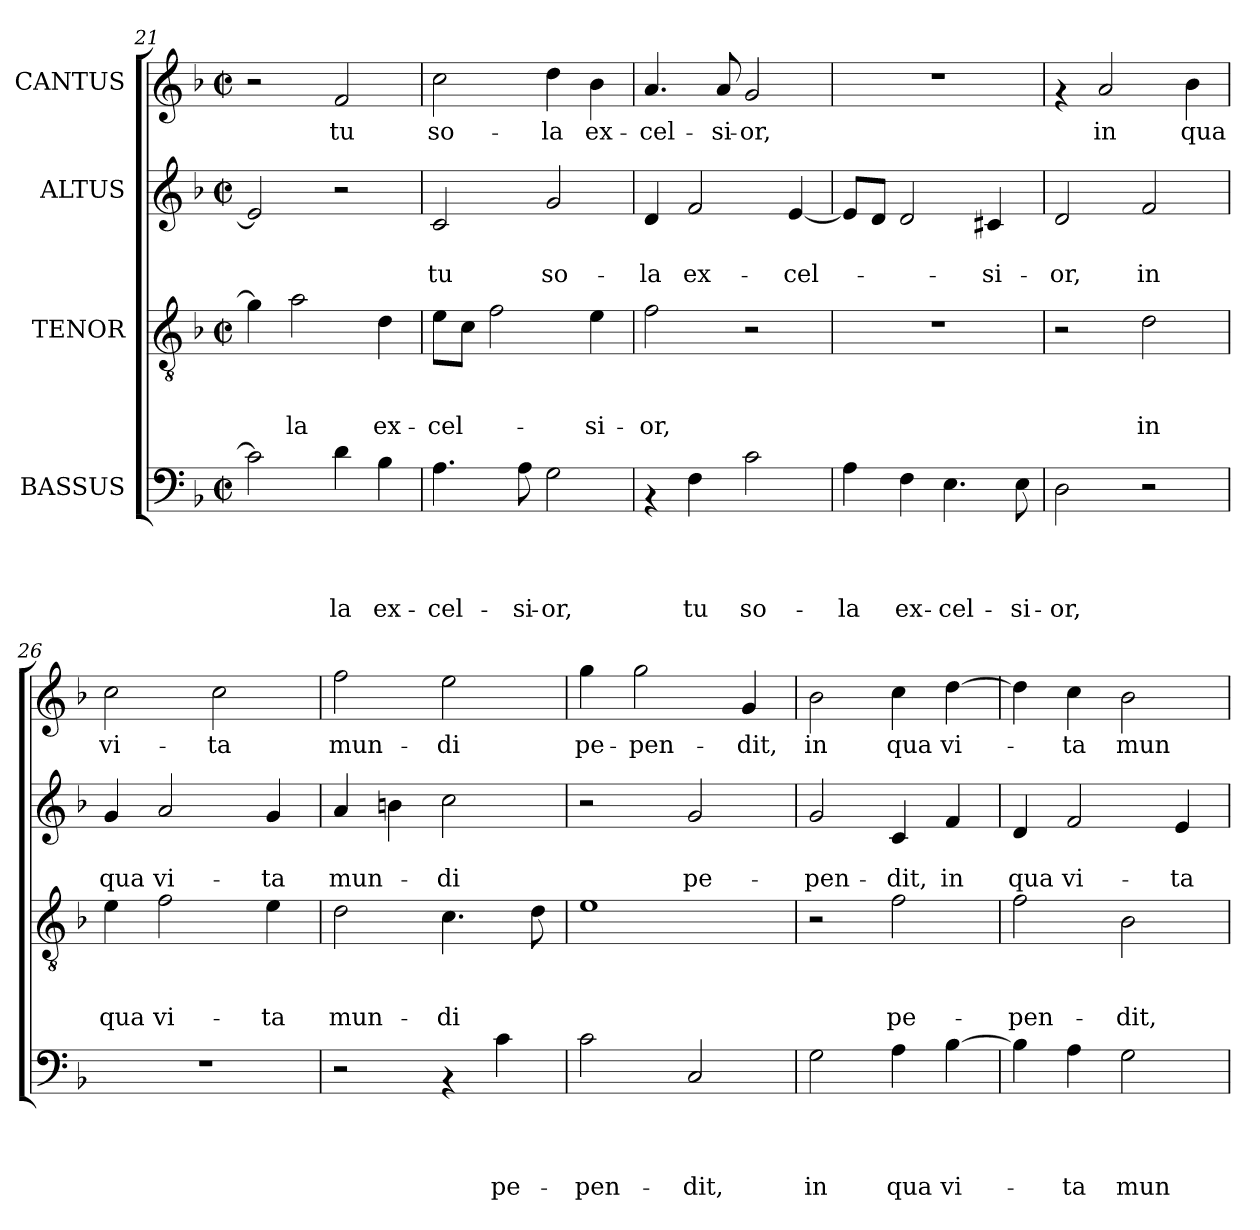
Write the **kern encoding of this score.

**kern	**text	**text	**text	**text	**kern	**text	**text	**text	**kern	**text	**text	**kern	**text
*part4	*part4	*part4	*part4	*part4	*part3	*part3	*part3	*part3	*part2	*part2	*part2	*part1	*part1
*staff4	*staff4	*staff4	*staff4	*staff4	*staff3	*staff3	*staff3	*staff3	*staff2	*staff2	*staff2	*staff1	*staff1
*I"BASSUS	*	*	*	*	*I"TENOR	*	*	*	*I"ALTUS	*	*	*I"CANTUS	*
*clefF4	*	*	*	*	*clefGv2	*	*	*	*clefG2	*	*	*clefG2	*
*k[b-]	*	*	*	*	*k[b-]	*	*	*	*k[b-]	*	*	*k[b-]	*
*F:	*	*	*	*	*F:	*	*	*	*F:	*	*	*F:	*
*M2/2	*	*	*	*	*M2/2	*	*	*	*M2/2	*	*	*M2/2	*
*met(c|)	*	*	*	*	*met(c|)	*	*	*	*met(c|)	*	*	*met(c|)	*
=21	=21	=21	=21	=21	=21	=21	=21	=21	=21	=21	=21	=21	=21
2c\]	.	.	.	.	4g\]	.	.	.	2e/]	.	.	2r	.
!	!	!	!	!	!	!	!	!LO:LY:b	!	!	!	!	!
.	.	.	.	.	2a\	.	.	-la	.	.	.	.	.
!	!	!	!	!LO:LY:b	!	!	!	!	!	!	!	!	!LO:LY:b
4d\	.	.	.	-la	.	.	.	.	2r	.	.	2f/	tu
!	!	!	!	!LO:LY:b	!	!	!	!LO:LY:b	!	!	!	!	!
4B-\	.	.	.	ex-	4d\	.	.	ex-	.	.	.	.	.
=22	=22	=22	=22	=22	=22	=22	=22	=22	=22	=22	=22	=22	=22
!	!	!	!	!LO:LY:b	!	!	!	!LO:LY:b	!	!	!LO:LY:b	!	!LO:LY:b
4.A\	.	.	.	-cel-	8e\L	.	.	-cel-	2c/	.	tu	2cc\	so-
.	.	.	.	.	8c\J	.	.	.	.	.	.	.	.
.	.	.	.	.	2f\	.	.	.	.	.	.	.	.
!	!	!	!	!LO:LY:b	!	!	!	!	!	!	!	!	!
8A\	.	.	.	-si-	.	.	.	.	.	.	.	.	.
!	!	!	!	!LO:LY:b	!	!	!	!	!	!	!LO:LY:b	!	!LO:LY:b
2G\	.	.	.	-or,	.	.	.	.	2g/	.	so-	4dd\	-la
!	!	!	!	!	!	!	!	!LO:LY:b	!	!	!	!	!LO:LY:b
.	.	.	.	.	4e\	.	.	-si-	.	.	.	4b-\	ex-
=23	=23	=23	=23	=23	=23	=23	=23	=23	=23	=23	=23	=23	=23
!	!	!	!	!	!	!	!	!LO:LY:b	!	!	!LO:LY:b	!	!LO:LY:b
4rAA	.	.	.	.	2f\	.	.	-or,	4d/	.	-la	4.a/	-cel-
!	!	!	!	!LO:LY:b	!	!	!	!	!	!	!LO:LY:b	!	!
4F\	.	.	.	tu	.	.	.	.	2f/	.	ex-	.	.
!	!	!	!	!	!	!	!	!	!	!	!	!	!LO:LY:b
.	.	.	.	.	.	.	.	.	.	.	.	8a/	-si-
!	!	!	!	!LO:LY:b	!	!	!	!	!	!	!	!	!LO:LY:b
2c\	.	.	.	so-	2r	.	.	.	.	.	.	2g/	-or,
!	!	!	!	!	!	!	!	!	!	!	!LO:LY:b	!	!
.	.	.	.	.	.	.	.	.	[<4e/	.	-cel-	.	.
=24	=24	=24	=24	=24	=24	=24	=24	=24	=24	=24	=24	=24	=24
!	!	!	!	!LO:LY:b	!	!	!	!	!	!	!	!	!
4A\	.	.	.	-la	1r	.	.	.	8e/L]	.	.	1r	.
.	.	.	.	.	.	.	.	.	8d/J	.	.	.	.
!	!	!	!	!LO:LY:b	!	!	!	!	!	!	!	!	!
4F\	.	.	.	ex-	.	.	.	.	2d/	.	.	.	.
!	!	!	!	!LO:LY:b	!	!	!	!	!	!	!	!	!
4.E\	.	.	.	-cel-	.	.	.	.	.	.	.	.	.
!	!	!	!	!	!	!	!	!	!	!	!LO:LY:b	!	!
.	.	.	.	.	.	.	.	.	4c#X/	.	-si-	.	.
!	!	!	!	!LO:LY:b	!	!	!	!	!	!	!	!	!
8E\	.	.	.	-si-	.	.	.	.	.	.	.	.	.
=25	=25	=25	=25	=25	=25	=25	=25	=25	=25	=25	=25	=25	=25
!	!	!	!	!LO:LY:b	!	!	!	!	!	!	!LO:LY:b	!	!
2D\	.	.	.	-or,	2r	.	.	.	2d/	.	-or,	4rf	.
!	!	!	!	!	!	!	!	!	!	!	!	!	!LO:LY:b
.	.	.	.	.	.	.	.	.	.	.	.	2a/	in
!	!	!	!	!	!	!	!	!LO:LY:b	!	!	!LO:LY:b	!	!
2r	.	.	.	.	2d\	.	.	in	2f/	.	in	.	.
!	!	!	!	!	!	!	!	!	!	!	!	!	!LO:LY:b
.	.	.	.	.	.	.	.	.	.	.	.	4b-\	qua
!!LO:PB:g=z
=26	=26	=26	=26	=26	=26	=26	=26	=26	=26	=26	=26	=26	=26
!	!	!	!	!	!	!	!	!LO:LY:b	!	!	!LO:LY:b	!	!LO:LY:b
1r	.	.	.	.	4e\	.	.	qua	4g/	.	qua	2cc\	vi-
!	!	!	!	!	!	!	!	!LO:LY:b	!	!	!LO:LY:b	!	!
.	.	.	.	.	2f\	.	.	vi-	2a/	.	vi-	.	.
!	!	!	!	!	!	!	!	!	!	!	!	!	!LO:LY:b
.	.	.	.	.	.	.	.	.	.	.	.	2cc\	-ta
!	!	!	!	!	!	!	!	!LO:LY:b	!	!	!LO:LY:b	!	!
.	.	.	.	.	4e\	.	.	-ta	4g/	.	-ta	.	.
=27	=27	=27	=27	=27	=27	=27	=27	=27	=27	=27	=27	=27	=27
!	!	!	!	!	!	!	!	!LO:LY:b	!	!	!LO:LY:b	!	!LO:LY:b
2r	.	.	.	.	2d\	.	.	mun-	4a/	.	mun-	2ff\	mun-
.	.	.	.	.	.	.	.	.	4bn\	.	.	.	.
!	!	!	!	!	!	!	!	!LO:LY:b	!	!	!LO:LY:b	!	!LO:LY:b
4rAA	.	.	.	.	4.c\	.	.	-di	2cc\	.	-di	2ee\	-di
!	!	!	!	!LO:LY:b	!	!	!	!	!	!	!	!	!
4c\	.	.	.	pe-	.	.	.	.	.	.	.	.	.
.	.	.	.	.	8d\	.	.	.	.	.	.	.	.
=28	=28	=28	=28	=28	=28	=28	=28	=28	=28	=28	=28	=28	=28
!	!	!	!	!LO:LY:b	!	!	!	!	!	!	!	!	!LO:LY:b
2c\	.	.	.	-pen-	1e	.	.	.	2r	.	.	4gg\	pe-
!	!	!	!	!	!	!	!	!	!	!	!	!	!LO:LY:b
.	.	.	.	.	.	.	.	.	.	.	.	2gg\	-pen-
!	!	!	!	!LO:LY:b	!	!	!	!	!	!	!LO:LY:b	!	!
2C/	.	.	.	-dit,	.	.	.	.	2g/	.	pe-	.	.
!	!	!	!	!	!	!	!	!	!	!	!	!	!LO:LY:b
.	.	.	.	.	.	.	.	.	.	.	.	4g/	-dit,
=29	=29	=29	=29	=29	=29	=29	=29	=29	=29	=29	=29	=29	=29
!	!	!	!	!LO:LY:b	!	!	!	!	!	!	!LO:LY:b	!	!LO:LY:b
2G\	.	.	.	in	2r	.	.	.	2g/	.	-pen-	2b-\	in
!	!	!	!	!LO:LY:b	!	!	!	!LO:LY:b	!	!	!LO:LY:b	!	!LO:LY:b
4A\	.	.	.	qua	2f\	.	.	pe-	4c/	.	-dit,	4cc\	qua
!	!	!	!	!LO:LY:b	!	!	!	!	!	!	!LO:LY:b	!	!LO:LY:b
[>4B-\	.	.	.	vi-	.	.	.	.	4f/	.	in	[>4dd\	vi-
=30	=30	=30	=30	=30	=30	=30	=30	=30	=30	=30	=30	=30	=30
!	!	!	!	!	!	!	!	!LO:LY:b	!	!	!LO:LY:b	!	!
4B-\]	.	.	.	.	2f\	.	.	-pen-	4d/	.	qua	4dd\]	.
!	!	!	!	!LO:LY:b	!	!	!	!	!	!	!LO:LY:b	!	!LO:LY:b
4A\	.	.	.	-ta	.	.	.	.	2f/	.	vi-	4cc\	-ta
!	!	!	!	!LO:LY:b	!	!	!	!LO:LY:b	!	!	!	!	!LO:LY:b
2G\	.	.	.	mun-	2B-\	.	.	-dit,	.	.	.	2b-\	mun-
!	!	!	!	!	!	!	!	!	!	!	!LO:LY:b	!	!
.	.	.	.	.	.	.	.	.	4e/	.	-ta	.	.
=	=	=	=	=	=	=	=	=	=	=	=	=	=
*-	*-	*-	*-	*-	*-	*-	*-	*-	*-	*-	*-	*-	*-
